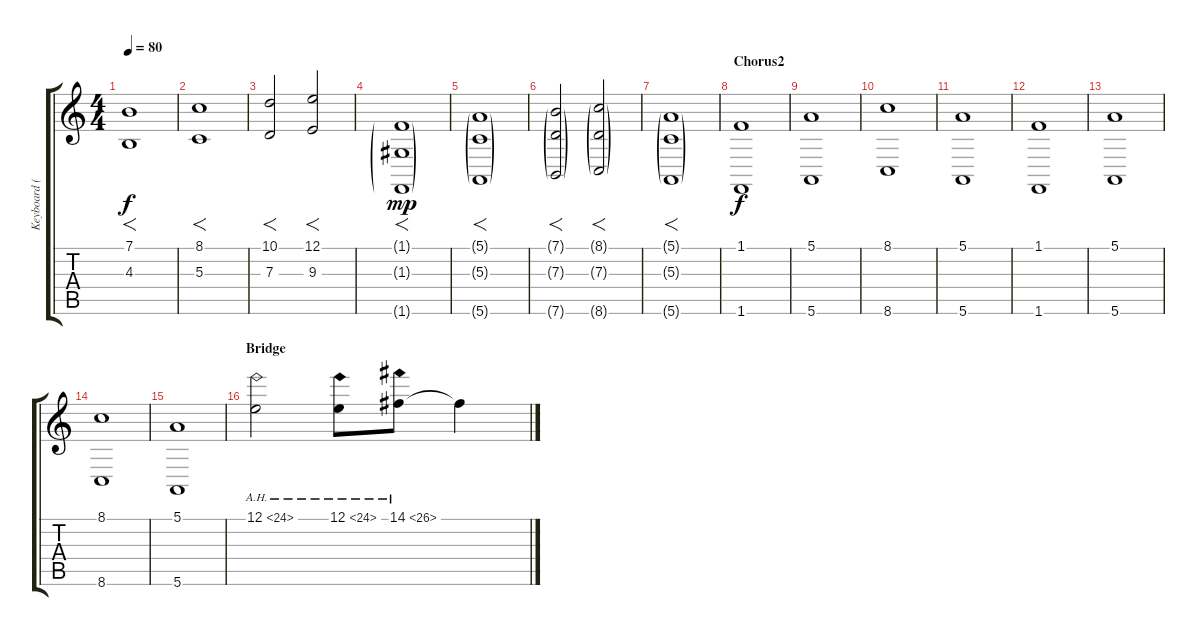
\track ("Keyboard (Madonna Wayne Gacy)" "Keyboard (") {instrument stringensemble1}
\staff {score tabs}
\tuning (E4 B3 G3 D3 A2 E2) {hide}
\ts (4 4)
\tempo 80
\clef g2
\ks c
(7.1 4.3).1{f dy f} |
(8.1 5.3).1{f} |
(10.1 7.3).2{f} (12.1 9.3).2{f} |
(1.1{g} 1.3{g} 1.6{g}).1{f dy mp} |
(5.1{g} 5.3{g} 5.6{g}).1{f} |
(7.1{g} 7.3{g} 7.6{g}).2{f} (8.1{g} 7.3{g} 8.6{g}).2{f} |
(5.1{g} 5.3{g} 5.6{g}).1{f} |
\section ("" "Chorus2")
(1.1 1.6).1{dy f} |
(5.1 5.6).1 |
(8.1 8.6).1 |
(5.1 5.6).1 |
(1.1 1.6).1 |
(5.1 5.6).1 |
(8.1 8.6).1 |
(5.1 5.6).1 |
\section ("" "Bridge")
12.1{ah 12}.2{volume 15} 12.1{ah 12}.8 14.1{ah 12}.8 14.1{t}.4
